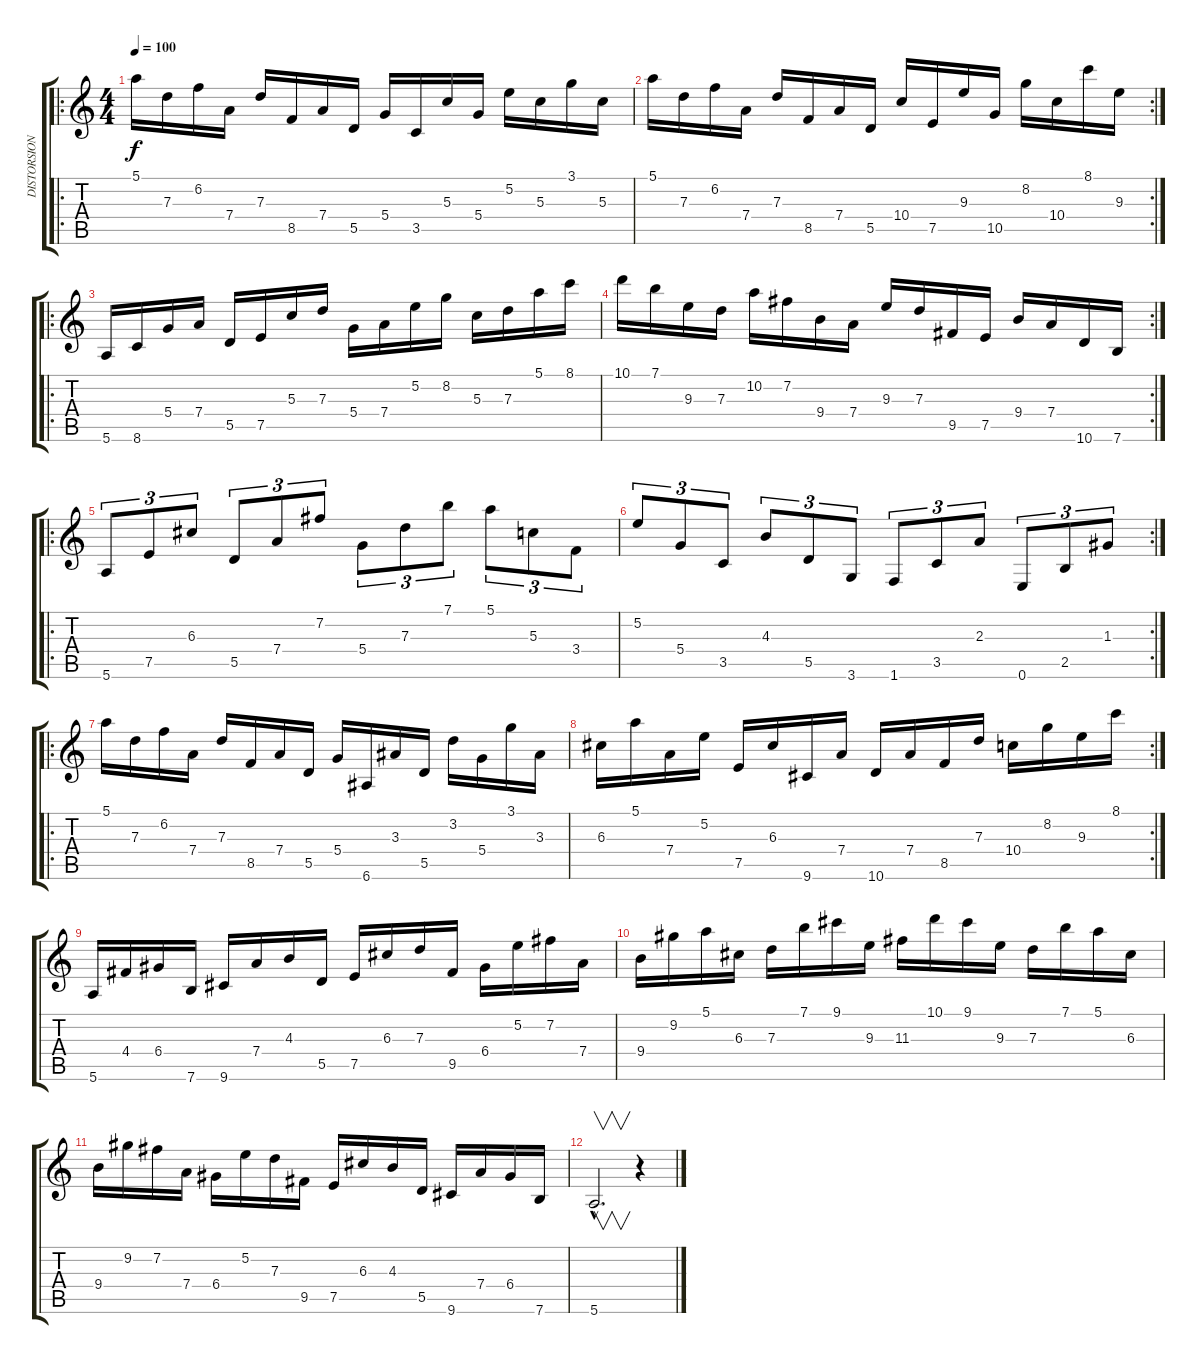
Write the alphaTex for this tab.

\track ("DISTORSION" "DISTORSION") {instrument distortionguitar}
\staff {score tabs}
\tuning (E4 B3 G3 D3 A2 E2) {hide}
\ro
\ts (4 4)
\tempo 100
\clef g2
\ks c
5.1.16{dy f instrument distortionguitar} 7.3.16 6.2.16 7.4.16 7.3.16 8.5.16 7.4.16 5.5.16 5.4.16 3.5.16 5.3.16 5.4.16 5.2.16 5.3.16 3.1.16 5.3.16 |
\rc 2
5.1.16 7.3.16 6.2.16 7.4.16 7.3.16 8.5.16 7.4.16 5.5.16 10.4.16 7.5.16 9.3.16 10.5.16 8.2.16 10.4.16 8.1.16 9.3.16 |
\ro
5.6.16 8.6.16 5.4.16 7.4.16 5.5.16 7.5.16 5.3.16 7.3.16 5.4.16 7.4.16 5.2.16 8.2.16 5.3.16 7.3.16 5.1.16 8.1.16 |
\rc 2
10.1.16 7.1.16 9.3.16 7.3.16 10.2.16 7.2.16 9.4.16 7.4.16 9.3.16 7.3.16 9.5.16 7.5.16 9.4.16 7.4.16 10.6.16 7.6.16 |
\ro
5.6.8{tu (3 2)} 7.5.8{tu (3 2)} 6.3.8{tu (3 2)} 5.5.8{tu (3 2)} 7.4.8{tu (3 2)} 7.2.8{tu (3 2)} 5.4.8{tu (3 2)} 7.3.8{tu (3 2)} 7.1.8{tu (3 2)} 5.1.8{tu (3 2)} 5.3.8{tu (3 2)} 3.4.8{tu (3 2)} |
\rc 2
5.2.8{tu (3 2)} 5.4.8{tu (3 2)} 3.5.8{tu (3 2)} 4.3.8{tu (3 2)} 5.5.8{tu (3 2)} 3.6.8{tu (3 2)} 1.6.8{tu (3 2)} 3.5.8{tu (3 2)} 2.3.8{tu (3 2)} 0.6.8{tu (3 2)} 2.5.8{tu (3 2)} 1.3.8{tu (3 2)} |
\ro
5.1.16 7.3.16 6.2.16 7.4.16 7.3.16 8.5.16 7.4.16 5.5.16 5.4.16 6.6.16 3.3.16 5.5.16 3.2.16 5.4.16 3.1.16 3.3.16 |
\rc 2
6.3.16 5.1.16 7.4.16 5.2.16 7.5.16 6.3.16 9.6.16 7.4.16 10.6.16 7.4.16 8.5.16 7.3.16 10.4.16 8.2.16 9.3.16 8.1.16 |
5.6.16 4.4.16 6.4.16 7.6.16 9.6.16 7.4.16 4.3.16 5.5.16 7.5.16 6.3.16 7.3.16 9.5.16 6.4.16 5.2.16 7.2.16 7.4.16 |
9.4.16 9.2.16 5.1.16 6.3.16 7.3.16 7.1.16 9.1.16 9.3.16 11.3.16 10.1.16 9.1.16 9.3.16 7.3.16 7.1.16 5.1.16 6.3.16 |
9.4.16 9.2.16 7.2.16 7.4.16 6.4.16 5.2.16 7.3.16 9.5.16 7.5.16 6.3.16 4.3.16 5.5.16 9.6.16 7.4.16 6.4.16 7.6.16 |
5.6{hac}.2{v d} r.4
